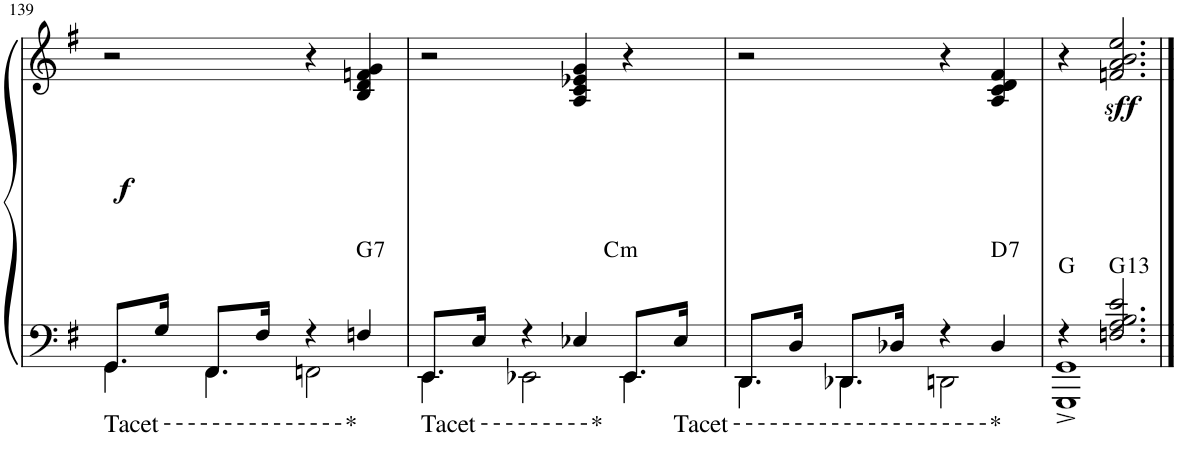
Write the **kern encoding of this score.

**kern	**kern	**dynam	**harte
*part1	*part1	*part1	*part1
*staff2	*staff1	*staff1/2	*
*I"Piano	*	*	*
*I'Pno.	*	*	*
!!LO:PB:g=z
*clefF4	*clefG2	*	*
*k[f#]	*k[f#]	*	*
*G:	*G:	*	*
*M2/2	*M2/2	*	*
*met(c|)	*met(c|)	*	*
=139	=139	=139	=139
*^	*	*	*
!LO:TX:b:t=Tacet	!	!	!	!
!LO:N:head=solid	!LO:N:head=solid	!	!LO:DY:b	!
8.GG/L	4GG\	2r	f	.
16G/Jk	.	.	.	.
!LO:N:head=solid	!LO:N:head=solid	!	!	!
8.FF#/L	4FF#\	.	.	.
16F#/Jk	.	.	.	.
4r	2FFn\	4r	.	.
!LO:TX:b:t=*	!	!	!	!LO:H:kt=7
4Fn/	.	4B/ 4d/ 4fn/ 4g/	.	G:7
=140	=140	=140	=140	=140
!LO:TX:b:t=Tacet	!	!	!	!
!LO:N:head=solid	!LO:N:head=solid	!	!	!
8.EE/L	4EE\	2r	.	.
16E/Jk	.	.	.	.
4r	2EE-X\	.	.	.
!	!	!	!	!LO:H:kt=m
4E-X/	.	4A/ 4c/ 4e-X/ 4g/	.	C:min
!LO:TX:b:t=*	!	!	!	!
!LO:N:head=solid	!LO:N:head=solid	!	!	!
8.EE-/L	4EE-\	4r	.	.
!LO:TX:b:t=Tacet	!	!	!	!
16E-/Jk	.	.	.	.
=141	=141	=141	=141	=141
!LO:N:head=solid	!LO:N:head=solid	!	!	!
8.DD/L	4DD\	2r	.	.
16D/Jk	.	.	.	.
!LO:N:head=solid	!LO:N:head=solid	!	!	!
8.DD-X/L	4DD-\	.	.	.
16D-X/Jk	.	.	.	.
4r	2DDn\	4r	.	.
!LO:TX:b:t=*	!	!	!	!LO:H:kt=7
4D-/	.	4A/ 4c/ 4d/ 4f#/	.	D:7
=142	=142	=142	=142	=142
4r	1GGG^< 1GG^<	4r	.	G:maj
!	!	!	!LO:DY:b	!LO:H:kt=13
2.Fn/ 2.A/ 2.B/ 2.e/	.	2.fn/ 2.a/ 2.b/ 2.ee/	other-dynamics	G:9(11,13)
*v	*v	*	*	*
==	==	==	==
*-	*-	*-	*-
